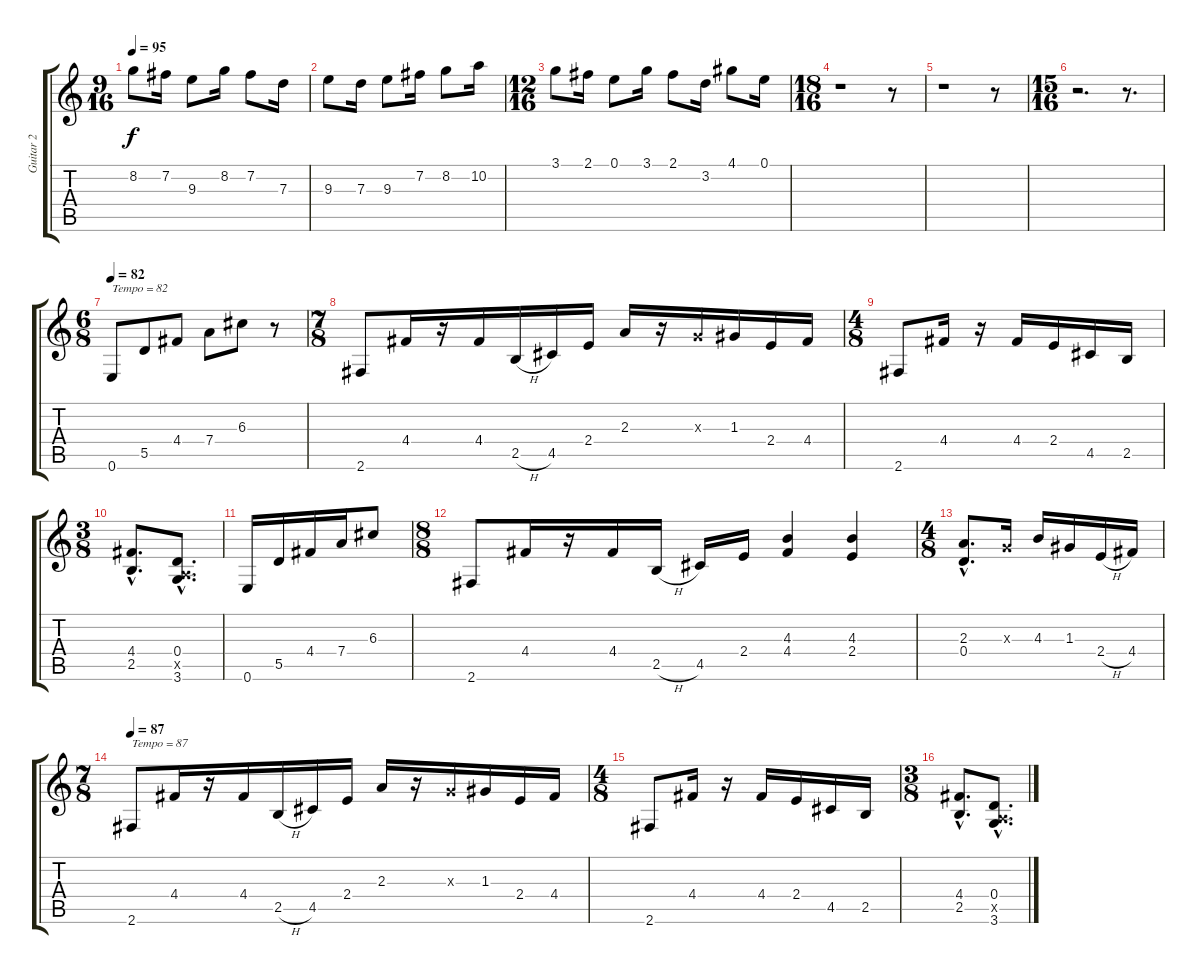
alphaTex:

\track ("Guitar 2" "Guitar 2") {instrument acousticguitarsteel}
\staff {score tabs}
\tuning (E4 B3 G3 D3 A2 E2) {hide}
\ts (9 16)
\tempo 95
\clef g2
\ks c
8.2.8{dy f} 7.2.16 9.3.8 8.2.16 7.2.8 7.3.16 |
9.3.8 7.3.16 9.3.8 7.2.16 8.2.8 10.2.16 |
\ts (12 16)
3.1.8 2.1.16 0.1.8 3.1.16 2.1.8 3.2.16 4.1.8 0.1.16 |
\ts (18 16)
r.1 r.8 |
r.1 r.8 |
\ts (15 16)
r.2{d} r.8{d} |
\ts (6 8)
\tempo 82
0.6.8{txt "Tempo = 82" instrument overdrivenguitar} 5.5.8 4.4.8 7.4.8 6.3.8 r.8 |
\ts (7 8)
2.6.8 4.4.16 r.16 4.4.16 2.5{h}.16 4.5.16 2.4.16 2.3.16 r.16 0.3{x}.16 1.3.16 2.4.16 4.4.16 |
\ts (4 8)
2.6.8 4.4.16 r.16 4.4.16 2.4.16 4.5.16 2.5.16 |
\ts (3 8)
(4.4{hac} 2.5{hac}).8{d} (0.4{hac} 0.5{hac x} 3.6{hac}).8{d} |
0.6.16 5.5.16 4.4.16 7.4.16 6.3.8 |
\ts (8 8)
2.6.8 4.4.16 r.16 4.4.16 2.5{h}.16 4.5.16 2.4.16 (4.3 4.4).4 (4.3 2.4).4 |
\ts (4 8)
(2.3{hac} 0.4{hac}).8{d} 0.3{x}.16 4.3.16 1.3.16 2.4{h}.16 4.4.16 |
\ts (7 8)
\tempo 87
2.6.8{txt "Tempo = 87"} 4.4.16 r.16 4.4.16 2.5{h}.16 4.5.16 2.4.16 2.3.16 r.16 0.3{x}.16 1.3.16 2.4.16 4.4.16 |
\ts (4 8)
2.6.8 4.4.16 r.16 4.4.16 2.4.16 4.5.16 2.5.16 |
\ts (3 8)
(4.4{hac} 2.5{hac}).8{d} (0.4{hac} 0.5{hac x} 3.6{hac}).8{d}
